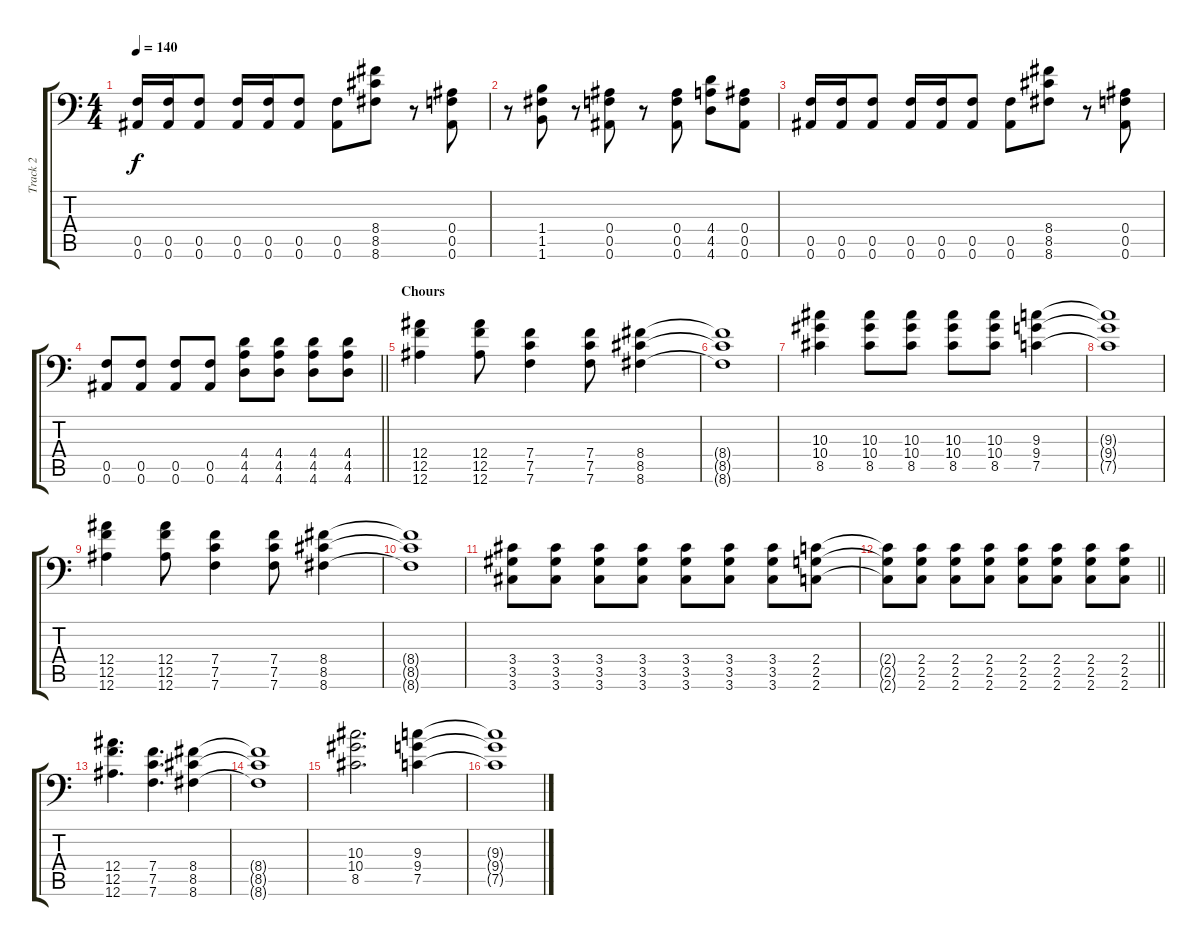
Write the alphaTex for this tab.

\track ("Track 2" "Track 2") {instrument overdrivenguitar}
\staff {score tabs}
\tuning (C4 G3 Eb3 Bb2 F2 Bb1) {hide}
\ts (4 4)
\tempo 140
\clef f4
\ks c
(0.5 0.6).16{dy f} (0.5 0.6).16 (0.5 0.6).8 (0.5 0.6).16 (0.5 0.6).16 (0.5 0.6).8 (0.5 0.6).8 (8.4 8.5 8.6).8 r.8 (0.4 0.5 0.6).8 |
r.8 (1.4 1.5 1.6).8 r.8 (0.4 0.5 0.6).8 r.8 (0.4 0.5 0.6).8 (4.4 4.5 4.6).8 (0.4 0.5 0.6).8 |
(0.5 0.6).16 (0.5 0.6).16 (0.5 0.6).8 (0.5 0.6).16 (0.5 0.6).16 (0.5 0.6).8 (0.5 0.6).8 (8.4 8.5 8.6).8 r.8 (0.4 0.5 0.6).8 |
\barLineRight lightlight
(0.5 0.6).8 (0.5 0.6).8 (0.5 0.6).8 (0.5 0.6).8 (4.4 4.5 4.6).8 (4.4 4.5 4.6).8 (4.4 4.5 4.6).8 (4.4 4.5 4.6).8 |
\section ("" "Chours")
(12.4 12.5 12.6).4 (12.4 12.5 12.6).8 (7.4 7.5 7.6).4 (7.4 7.5 7.6).8 (8.4 8.5 8.6).4 |
(8.4{t} 8.5{t} 8.6{t}).1 |
(10.3 10.4 8.5).4 (10.3 10.4 8.5).8 (10.3 10.4 8.5).8 (10.3 10.4 8.5).8 (10.3 10.4 8.5).8 (9.3 9.4 7.5).4 |
(9.3{t} 9.4{t} 7.5{t}).1 |
(12.4 12.5 12.6).4 (12.4 12.5 12.6).8 (7.4 7.5 7.6).4 (7.4 7.5 7.6).8 (8.4 8.5 8.6).4 |
(8.4{t} 8.5{t} 8.6{t}).1 |
(3.4 3.5 3.6).8 (3.4 3.5 3.6).8 (3.4 3.5 3.6).8 (3.4 3.5 3.6).8 (3.4 3.5 3.6).8 (3.4 3.5 3.6).8 (3.4 3.5 3.6).8 (2.4 2.5 2.6).8 |
\barLineRight lightlight
(2.4{t} 2.5{t} 2.6{t}).8 (2.4 2.5 2.6).8 (2.4 2.5 2.6).8 (2.4 2.5 2.6).8 (2.4 2.5 2.6).8 (2.4 2.5 2.6).8 (2.4 2.5 2.6).8 (2.4 2.5 2.6).8 |
(12.4 12.5 12.6).4{d} (7.4 7.5 7.6).4{d} (8.4 8.5 8.6).4 |
(8.4{t} 8.5{t} 8.6{t}).1 |
(10.3 10.4 8.5).2{d} (9.3 9.4 7.5).4 |
(9.3{t} 9.4{t} 7.5{t}).1
